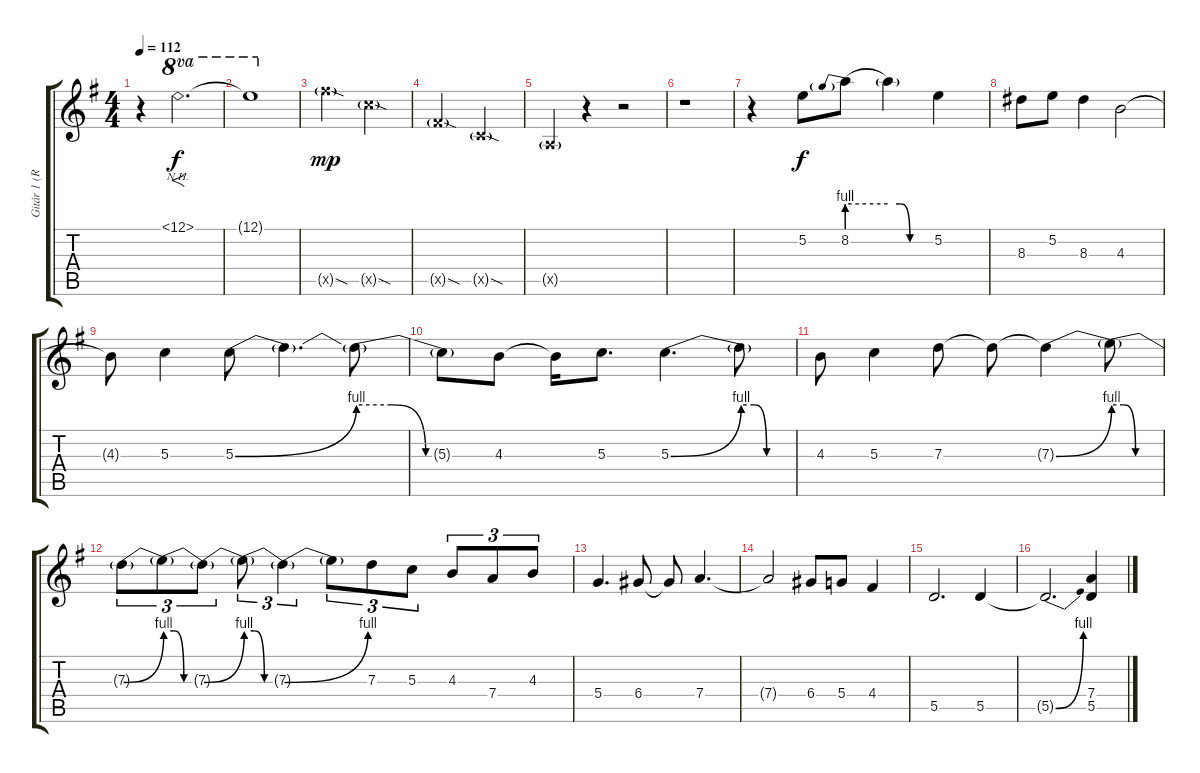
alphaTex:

\track ("Gitár 1 (Ritchie Blackmore)" "Gitár 1 (R") {instrument distortionguitar}
\staff {score tabs}
\tuning (E4 B3 G3 D3 A2 E2) {hide}
\ts (4 4)
\tempo 112
\clef g2
\ks g
r.4{dy f} 12.1{nh}.2{f d ot 8va} |
12.1{t}.1{ot 8va} |
21.5{sod g x}.2{dy mp} 15.5{sod g x}.2 |
9.5{sod g x}.2 3.5{sod g x}.2 |
0.5{g x}.4 r.4 r.2 |
r.1 |
r.4 5.2.8{dy f} 8.2{be (prebend 0 4 60 4)}.8 8.2{be (custom 0 4 15 4 30 0 60 0) t}.4 5.2.4 |
8.3.8 5.2.8 8.3.4 4.3.2 |
4.3{t}.8 5.3.4 5.3{be (bend 0 0 60 4)}.8 5.3{t}.4{d} 5.3{be (custom 0 4 15 4 30 0 60 0) t}.8 |
5.3{t}.8 4.3.8 4.3{t}.16 5.3.8{d} 5.3{be (bend 0 0 60 4)}.4{d} 5.3{be (custom 0 4 15 4 30 0 60 0) t}.8 |
4.3.8 5.3.4 7.3.8 7.3{t}.8 7.3{be (bend 0 0 60 4) t}.4 7.3{be (custom 0 4 15 4 30 0 60 0) t}.8 |
7.3{be (bend 0 0 60 4) t}.8{tu (3 2)} 7.3{be (custom 0 4 15 4 30 0 60 0) t}.8{tu (3 2)} 7.3{be (bend 0 0 60 4) t}.8{tu (3 2)} 7.3{be (custom 0 4 15 4 30 0 60 0) t}.8{tu (3 2)} 7.3{be (bend 0 0 60 4) t}.4{tu (3 2)} 7.3{t}.8{tu (3 2)} 7.3.8{tu (3 2)} 5.3.8{tu (3 2)} 4.3.8{tu (3 2)} 7.4.8{tu (3 2)} 4.3.8{tu (3 2)} |
5.4.4{d} 6.4.8 6.4{t}.8 7.4.4{d} |
7.4{t}.2 6.4.8 5.4.8 4.4.4 |
5.5.2{d} 5.5.4 |
5.5{be (bend 0 0 60 4) t}.2{d} (7.4{sl} 5.5{sl}).4
